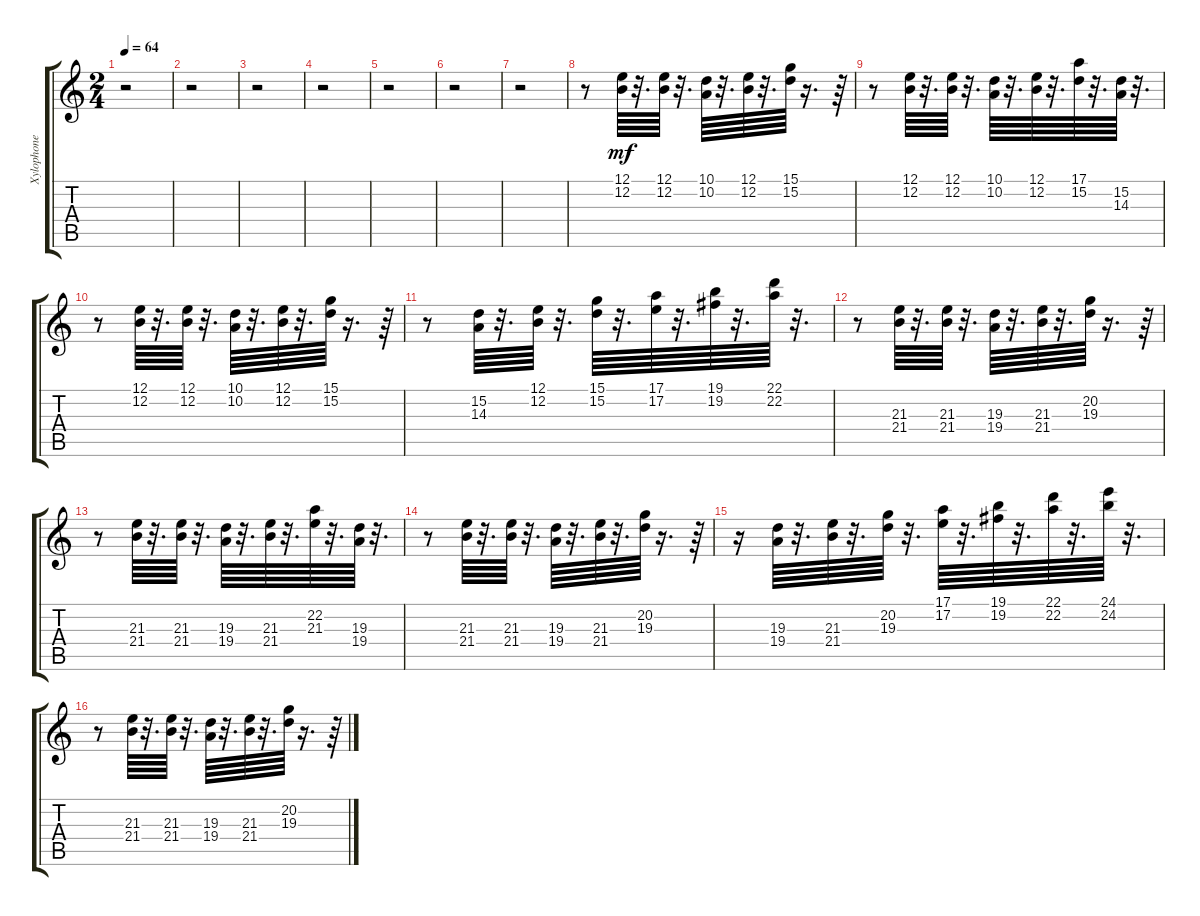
\track ("Xylophone" "Xylophone") {instrument xylophone}
\staff {score tabs}
\tuning (E4 B3 G3 D3 A2 E2) {hide}
\ts (2 4)
\tempo 64
\clef g2
\ks c
r.2{dy mf} |
r.2 |
r.2 |
r.2 |
r.2 |
r.2 |
r.2 |
r.8 (12.1 12.2).64 r.32{d} (12.1 12.2).64 r.32{d} (10.1 10.2).64 r.32{d} (12.1 12.2).64 r.32{d} (15.1 15.2).64 r.16{d} r.64 |
r.8 (12.1 12.2).64 r.32{d} (12.1 12.2).64 r.32{d} (10.1 10.2).64 r.32{d} (12.1 12.2).64 r.32{d} (17.1 15.2).64 r.32{d} (15.2 14.3).64 r.32{d} |
r.8 (12.1 12.2).64 r.32{d} (12.1 12.2).64 r.32{d} (10.1 10.2).64 r.32{d} (12.1 12.2).64 r.32{d} (15.1 15.2).64 r.16{d} r.64 |
r.8 (15.2 14.3).64 r.32{d} (12.1 12.2).64 r.32{d} (15.1 15.2).64 r.32{d} (17.1 17.2).64 r.32{d} (19.1 19.2).64 r.32{d} (22.1 22.2).64 r.32{d} |
r.8 (21.3 21.4).64 r.32{d} (21.3 21.4).64 r.32{d} (19.3 19.4).64 r.32{d} (21.3 21.4).64 r.32{d} (20.2 19.3).64 r.16{d} r.64 |
r.8 (21.3 21.4).64 r.32{d} (21.3 21.4).64 r.32{d} (19.3 19.4).64 r.32{d} (21.3 21.4).64 r.32{d} (22.2 21.3).64 r.32{d} (19.3 19.4).64 r.32{d} |
r.8 (21.3 21.4).64 r.32{d} (21.3 21.4).64 r.32{d} (19.3 19.4).64 r.32{d} (21.3 21.4).64 r.32{d} (20.2 19.3).64 r.16{d} r.64 |
r.16 (19.3 19.4).64 r.32{d} (21.3 21.4).64 r.32{d} (20.2 19.3).64 r.32{d} (17.1 17.2).64 r.32{d} (19.1 19.2).64 r.32{d} (22.1 22.2).64 r.32{d} (24.1 24.2).64 r.32{d} |
r.8 (21.3 21.4).64 r.32{d} (21.3 21.4).64 r.32{d} (19.3 19.4).64 r.32{d} (21.3 21.4).64 r.32{d} (20.2 19.3).64 r.16{d} r.64
